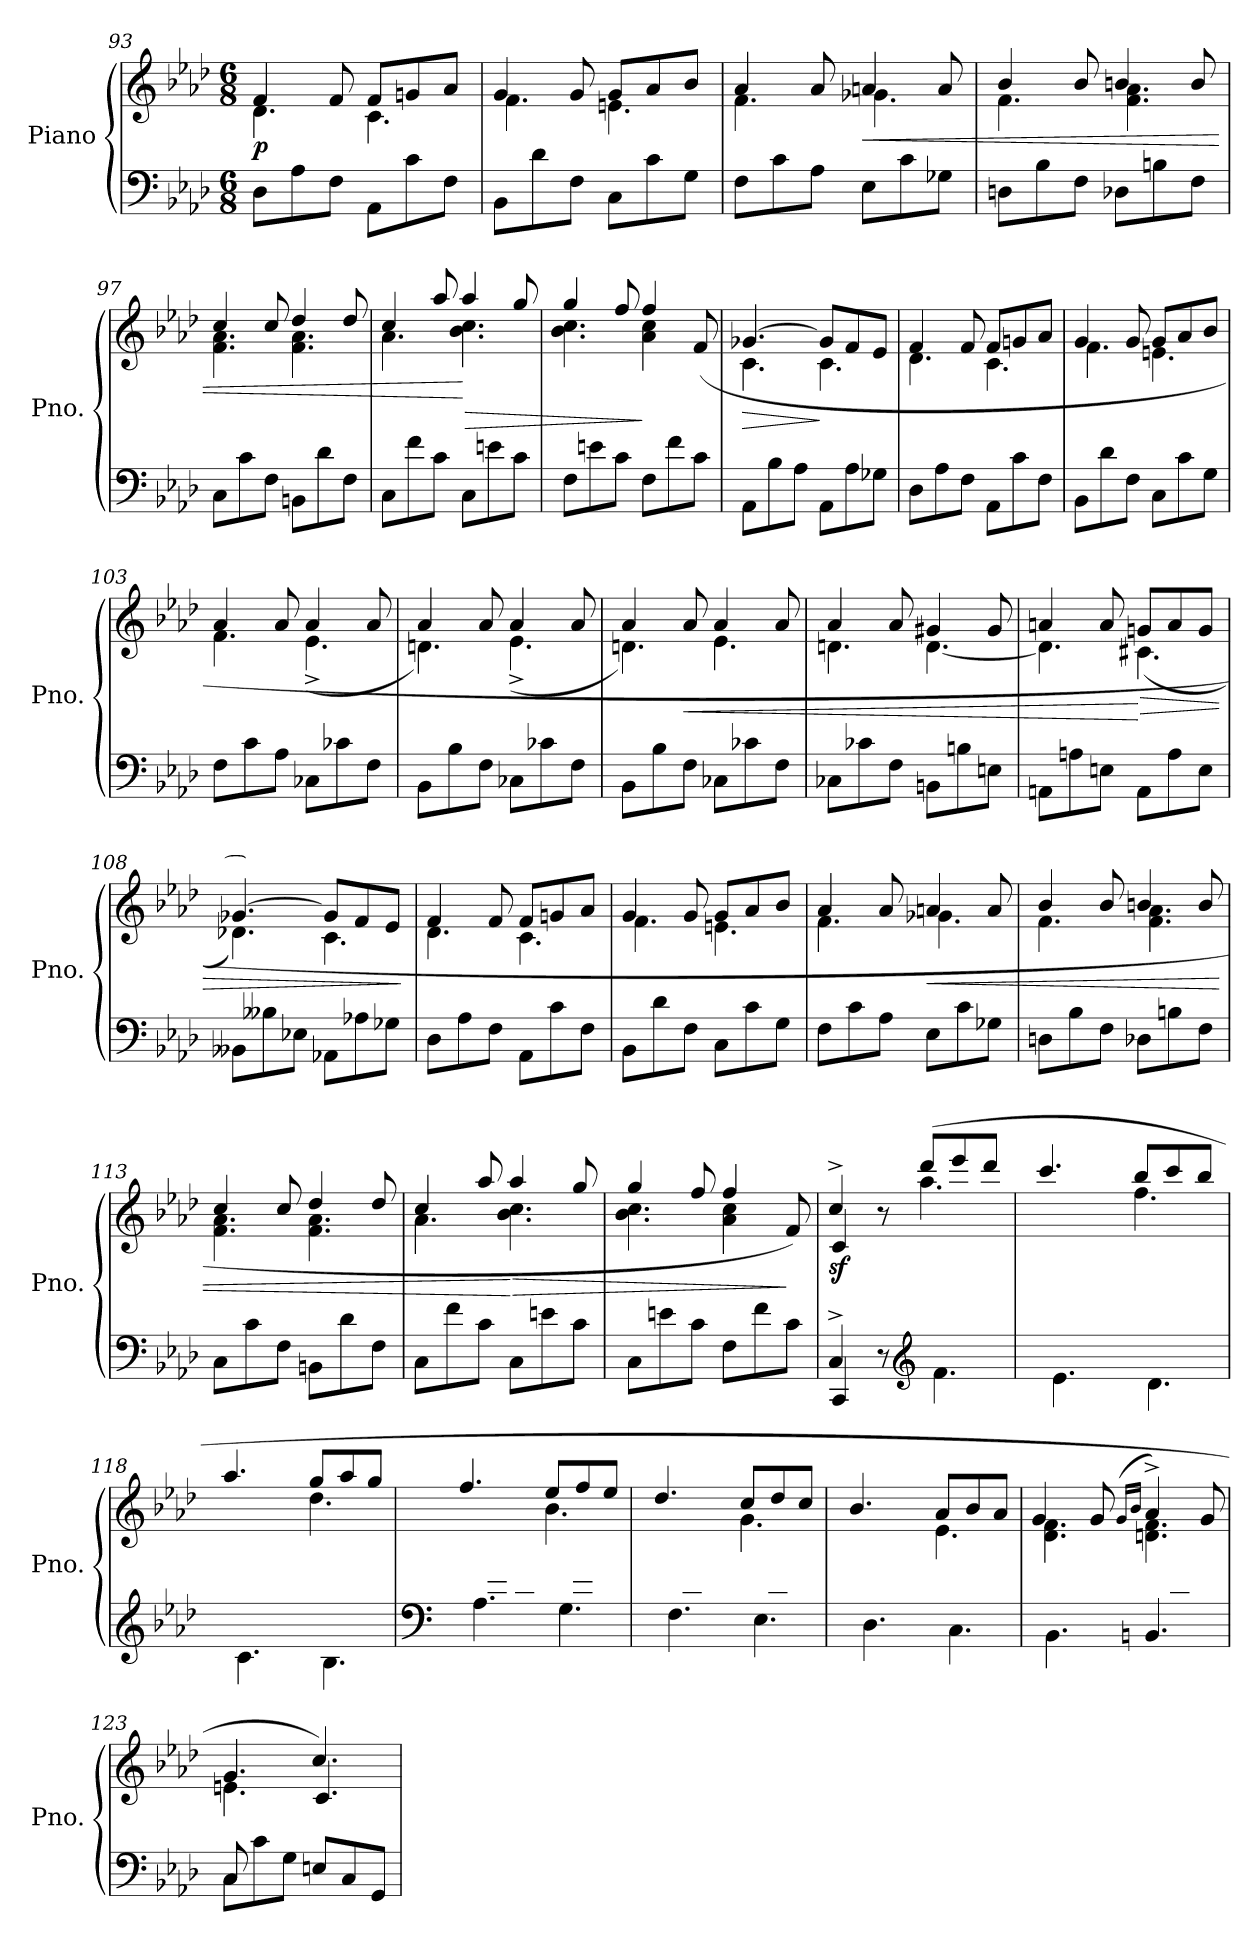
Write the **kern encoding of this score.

**kern	**kern	**dynam
*part1	*part1	*part1
*staff2	*staff1	*staff1/2
*I"Piano	*	*
*I'Pno.	*	*
*clefF4	*clefG2	*
*k[b-e-a-d-]	*k[b-e-a-d-]	*
*M6/8	*M6/8	*
=93	=93	=93
*	*^	*
!	!	!	!LO:DY:b
8D-\L	4f/	4.d-\	p
8A-\	.	.	.
8F\J	8f/	.	.
8AA-\L	8f/L	4.c\	.
8c\	8gn/	.	.
8F\J	8a-/J	.	.
=94	=94	=94	=94
8BB-\L	4g/	4.f\	.
8d-\	.	.	.
8F\J	8g/	.	.
8C\L	8g/L	4.en\	.
8c\	8a-/	.	.
8G\J	8b-/J	.	.
=95	=95	=95	=95
8F\L	4a-/	4.f\	.
8c\	.	.	.
8A-\J	8a-/	.	.
!	!	!	!LO:HP:b
8E-\L	4an/	4.g-X\	<
8c\	.	.	.
8G-X\J	8a/	.	.
=96	=96	=96	=96
8Dn\L	4b-/	4.f\	.
8B-\	.	.	.
8F\J	8b-/	.	.
8D-X\L	4bn/	4.f\ 4.a-\	.
8Bn\	.	.	.
8F\J	8b/	.	.
=97	=97	=97	=97
8C\L	4cc/	4.f\ 4.a-\	.
8c\	.	.	.
8F\J	8cc/	.	.
8BBn\L	4dd-/	4.f\ 4.a-\	.
8d-\	.	.	.
8F\J	8dd-/	.	.
!!LO:LB:g=z	!!
=98	=98	=98	=98
8C\L	4cc/	4.a-\	.
8f\	.	.	.
8c\J	8aa-/	.	.
!	!	!	!LO:HP:n=1:b
8C\L	4aa-/	4.b-\ 4.cc\	[ >
8en\	.	.	.
8c\J	8gg/	.	.
=99	=99	=99	=99
8F\L	4gg/	4.b-\ 4.cc\	.
8en\	.	.	.
8c\J	8ff/	.	.
8F\L	4ff/	4a-\ 4cc\	]
8f\	.	.	.
8c\J	(8f/	8ryy	.
=100	=100	=100	=100
!	!	!	!LO:HP:b
8AA-\L	[4.g-X/	4.c\	>
8B-\	.	.	.
8A-\J	.	.	.
8AA-\L	8g-/L]	4.c\	]
8A-\	8f/	.	.
8G-X\J	8e-/J	.	.
=101	=101	=101	=101
8D-\L	4f/	4.d-\	.
8A-\	.	.	.
8F\J	8f/	.	.
8AA-\L	8f/L	4.c\	.
8c\	8gn/	.	.
8F\J	8a-/J	.	.
=102	=102	=102	=102
8BB-\L	4g/	4.f\	.
8d-\	.	.	.
8F\J	8g/	.	.
8C\L	8g/L	4.en\	.
8c\	8a-/	.	.
8G\J	8b-/J	.	.
=103	=103	=103	=103
8F\L	4a-/	4.f\	.
8c\	.	.	.
8A-\J	8a-/	.	.
8C-X\L	4a-/	(4.e-^\	.
8c-X\	.	.	.
8F\J	8a-/	.	.
=104	=104	=104	=104
8BB-\L	4a-/	4.dn\)	.
8B-\	.	.	.
8F\J	8a-/	.	.
8C-X\L	4a-/	(4.e-^\	.
8c-X\	.	.	.
8F\J	8a-/	.	.
!!LO:LB:g=z	!!
=105	=105	=105	=105
8BB-\L	4a-/	4.dn\)	.
8B-\	.	.	.
!	!	!	!LO:HP:b
8F\J	8a-/	.	<
8C-X\L	4a-/	4.e-\	.
8c-X\	.	.	.
8F\J	8a-/	.	.
=106	=106	=106	=106
8C-X\L	4a-/	4.dn\	.
8c-X\	.	.	.
8F\J	8a-/	.	.
8BBn\L	4g#X/	[4.d\	.
8Bn\	.	.	.
8En\J	8g#/	.	.
=107	=107	=107	=107
8AAn\L	4an/	4.d\]	.
8An\	.	.	.
8En\J	8a/	.	.
!	!	!	!LO:HP:n=1:b
8AA\L	8gn/L	(4.c#X\	[ >
8A\	8a/	.	.
8E\J	8g/J	.	.
=108	=108	=108	=108
!	!LO:TX:a:i:t=͡	!	!
8BB--X\L	[4.g-X/	4.d-X\)	.
8B--X\	.	.	.
8E-X\J	.	.	.
8AA-X\L	8g-/L]	4.c\	.
8A-X\	8f/	.	.
8G-X\J	8e-/J	.	.
*	*v	*v	*
.	.	]
=109	=109	=109
*	*^	*
8D-\L	4f/	4.d-\	.
8A-\	.	.	.
8F\J	8f/	.	.
8AA-\L	8f/L	4.c\	.
8c\	8gn/	.	.
8F\J	8a-/J	.	.
=110	=110	=110	=110
8BB-\L	4g/	4.f\	.
8d-\	.	.	.
8F\J	8g/	.	.
8C\L	8g/L	4.en\	.
8c\	8a-/	.	.
8G\J	8b-/J	.	.
!!LO:LB:g=z	!!
=111	=111	=111	=111
8F\L	4a-/	4.f\	.
8c\	.	.	.
8A-\J	8a-/	.	.
!	!	!	!LO:HP:b
8E-\L	4an/	4.g-X\	<
8c\	.	.	.
8G-X\J	8a/	.	.
=112	=112	=112	=112
8Dn\L	4b-/	4.f\	.
8B-\	.	.	.
8F\J	8b-/	.	.
8D-X\L	4bn/	4.f\ 4.a-\	.
8Bn\	.	.	.
8F\J	8b/	.	.
=113	=113	=113	=113
8C\L	4cc/	4.f\ 4.a-\	.
8c\	.	.	.
8F\J	8cc/	.	.
8BBn\L	4dd-/	4.f\ 4.a-\	.
8d-\	.	.	.
8F\J	8dd-/	.	.
=114	=114	=114	=114
8C\L	4cc/	4.a-\	.
8f\	.	.	.
8c\J	8aa-/	.	.
!	!	!	!LO:HP:n=1:b
8C\L	4aa-/	4.b-\ 4.cc\	[ >
8en\	.	.	.
8c\J	8gg/	.	.
=115	=115	=115	=115
8C\L	4gg/	4.b-\ 4.cc\	.
8en\	.	.	.
8c\J	8ff/	.	.
8F\L	4ff/	4a-\ 4cc\	.
8f\	.	.	.
8c\J	8f/)	8ryy	]
=116	=116	=116	=116
*^	*	*	*
!	!	!	!	!LO:DY:b
4C^/	4CC/	4cc^/	4c/	sf
8r	8ryy	8r	8ryy	.
*clefG2	*	*	*	*
8f/Lyy	4.f\	(8ddd-/L	4.aa-\	.
8dd-/	.	8eee-/	.	.
8a-/J	.	8ddd-/J	.	.
=117	=117	=117	=117	=117
8e-/Lyy	4.e-\	4.ccc/	8ccc\Lyy	.
8cc/	.	.	8ee-\	.
8g/J	.	.	8gg\J	.
8d-/Lyy	4.d-\	8bb-/L	4.ff\	.
8b-/	.	8ccc/	.	.
8f/J	.	8bb-/J	.	.
!!LO:LB:g=z	!!
=118	=118	=118	=118	=118
8c/Lyy	4.c\	4.aa-/	8aa-\Lyy	.
8a-/	.	.	8cc\	.
8e-/J	.	.	8ee-\J	.
8B-/Lyy	4.B-\	8gg/L	4.dd-\	.
8g/	.	8aa-/	.	.
8d-/J	.	8gg/J	.	.
=119	=119	=119	=119	=119
*clefF4	*	*	*	*
8A-/Lyy	4.A-\	4.ff/	8ff\Lyy	.
8f/	.	.	8a-\	.
8c/J	.	.	8cc\J	.
8G/Lyy	4.G\	8ee-/L	4.b-\	.
8e-/	.	8ff/	.	.
8B-/J	.	8ee-/J	.	.
=120	=120	=120	=120	=120
8F/Lyy	4.F\	4.dd-/	8dd-\Lyy	.
8d-/	.	.	8f\	.
8A-/J	.	.	8a-\J	.
8E-/Lyy	4.E-\	8cc/L	4.g\	.
8c/	.	8dd-/	.	.
8G/J	.	8cc/J	.	.
=121	=121	=121	=121	=121
8D-/Lyy	4.D-\	4.b-/	8b-\Lyy	.
8B-/	.	.	8d-\	.
8F/J	.	.	8f\J	.
8C/Lyy	4.C\	8a-/L	4.e-\	.
8A-/	.	8b-/	.	.
8E-/J	.	8a-/J	.	.
=122	=122	=122	=122	=122
8BB-/Lyy	4.BB-\	4g/	4.d-\ 4.f\	.
8G/	.	.	.	.
8F/J	.	8g/	.	.
.	.	(>16qg/LL	.	.
.	.	16qb-/JJ	.	.
4.BBn/	8BB\Lyy	4a-^/)	4.dn\ 4.f\	.
.	8dn\	.	.	.
.	8G\J	8g/	.	.
=123	=123	=123	=123	=123
8C/	8C\L	4.g/	4.en\	.
8ryy	8c\	.	.	.
2ryy	8G\J	.	.	.
.	8En/L	4.cc/)	4.c/	.
.	8C/	.	.	.
.	8GG/J	.	.	.
*v	*v	*	*	*
*	*v	*v	*
=	=	=
*-	*-	*-
